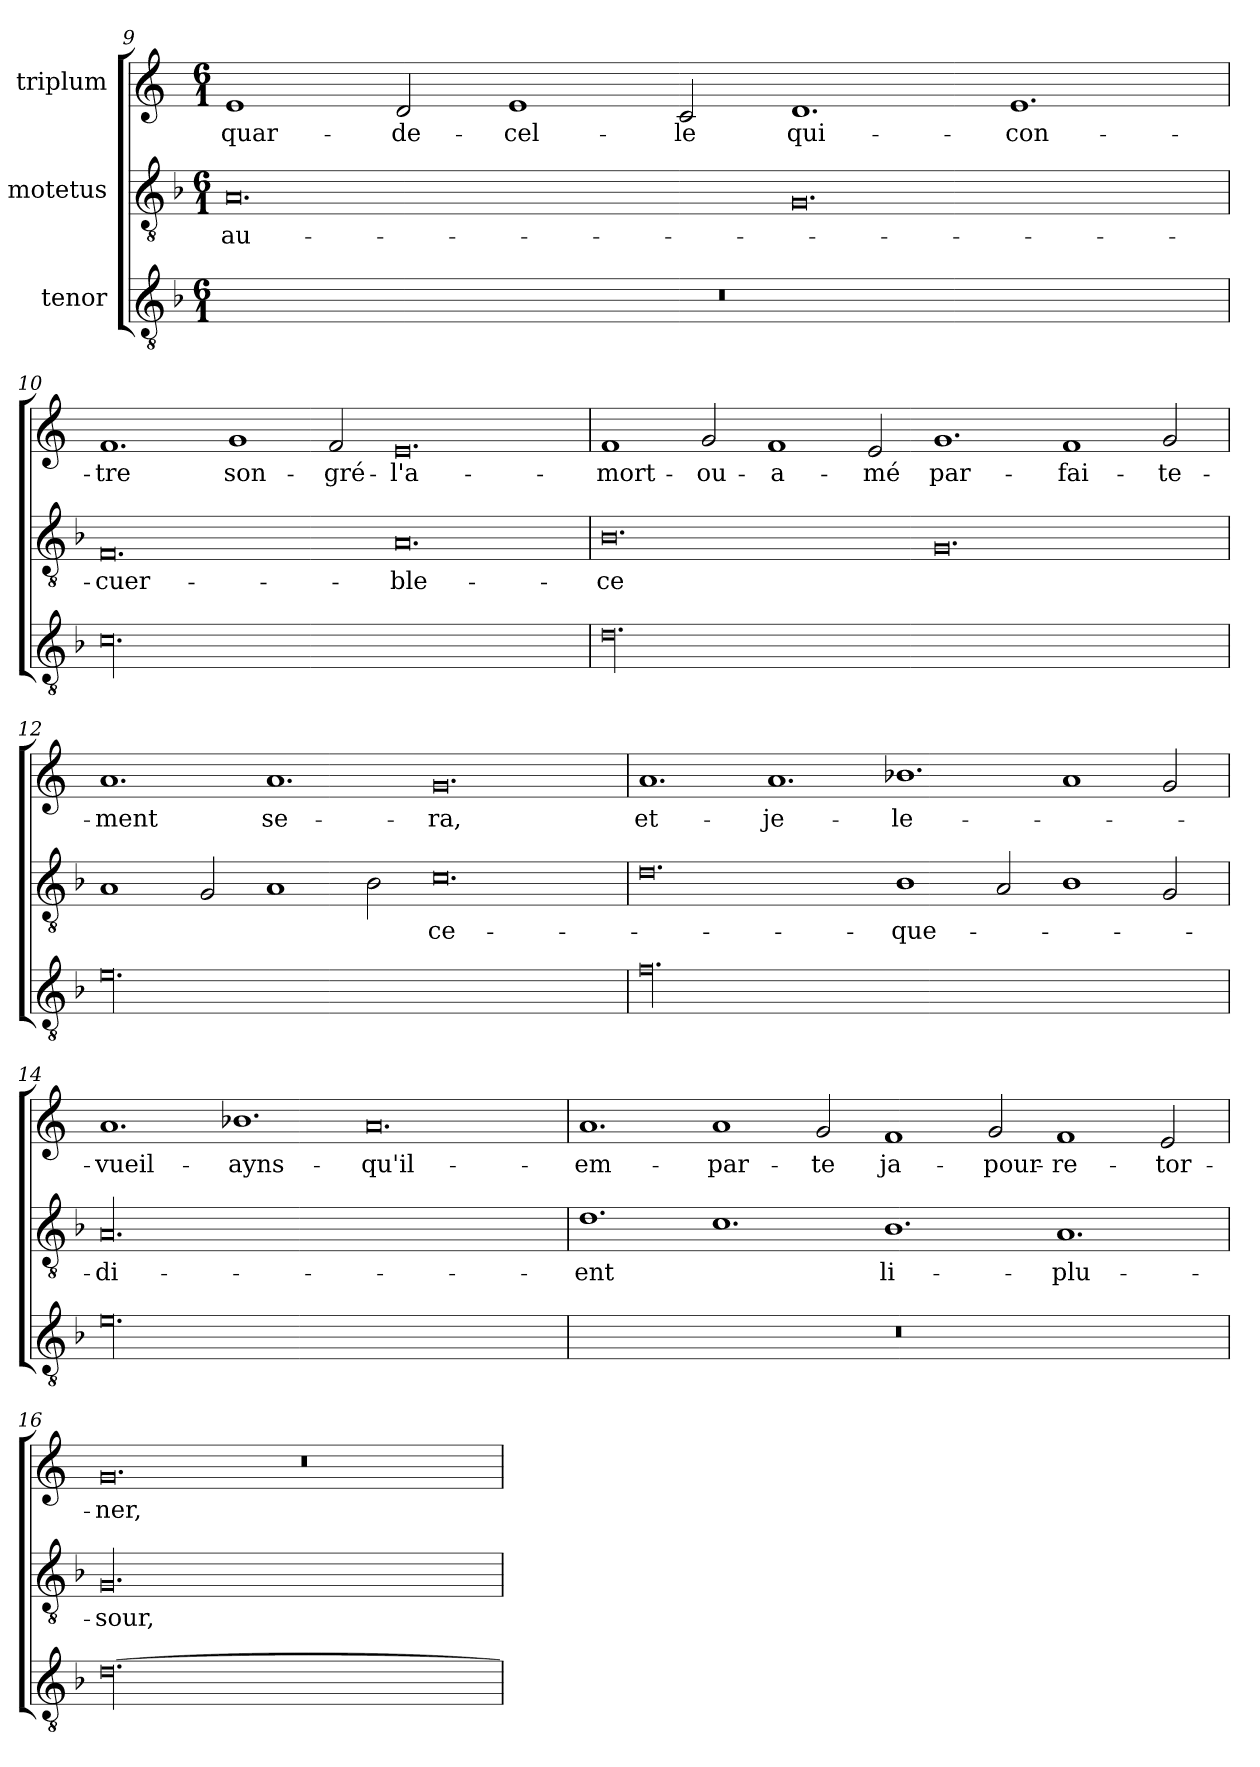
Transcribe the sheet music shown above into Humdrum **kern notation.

**kern	**kern	**text	**kern	**text
*part3	*part2	*part2	*part1	*part1
*staff3	*staff2	*staff2	*staff1	*staff1
*I"tenor	*I"motetus	*	*I"triplum	*
*clefGv2	*clefGv2	*	*clefG2	*
*k[b-]	*k[b-]	*	*k[]	*
*F:	*F:	*	*C:	*
*M6/1	*M6/1	*	*M6/1	*
=9	=9	=9	=9	=9
00.r	0.A/	au-	1e/	quar-
.	.	.	2d/	de-
.	.	.	1e/	cel-
.	.	.	2c/	-le
.	0.G/	.	1.d/	qui-
.	.	.	1.e/	con-
=10	=10	=10	=10	=10
00.c\	0.F/	cuer-	1.f/	-tre
.	.	.	1g/	son-
.	.	.	2f/	gré-
.	0.A/	ble-	0.e/	l'a-
=11	=11	=11	=11	=11
00.d\	0.B-\	-ce	1f/	mort-
.	.	.	2g/	ou-
.	.	.	1f/	a-
.	.	.	2e/	-mé
.	0.G/	.	1.g/	par-
.	.	.	1f/	-fai-
.	.	.	2g/	-te-
!!LO:PB:g=z
=12	=12	=12	=12	=12
00.e\	1A/	.	1.a/	-ment
.	2G/	.	.	.
.	1A/	.	1.a/	se-
.	2B-\	.	.	.
.	0.c\	ce-	0.g/	-ra,
=13	=13	=13	=13	=13
00.f\	0.d\	.	1.a/	et-
.	.	.	1.a/	je-
.	1B-\	que-	1.b-X\	le-
.	2A/	.	.	.
.	1B-\	.	1a/	.
.	2G/	.	2g/	.
=14	=14	=14	=14	=14
00.e\	00.A/	di-	1.a/	vueil-
.	.	.	1.b-X\	ayns-
.	.	.	0.a/	qu'il-
=15	=15	=15	=15	=15
00.r	1.d\	-ent	1.a/	em-
.	1.c\	.	1a/	-par-
.	.	.	2g/	-te
.	1.B-\	li-	1f/	ja-
.	.	.	2g/	pour-
.	1.A/	plu-	1f/	re-
.	.	.	2e/	-tor-
=16	=16	=16	=16	=16
[00.d\	00.G/	-sour,	0.g/	-ner,
.	.	.	0.r	.
=	=	=	=	=
*-	*-	*-	*-	*-
